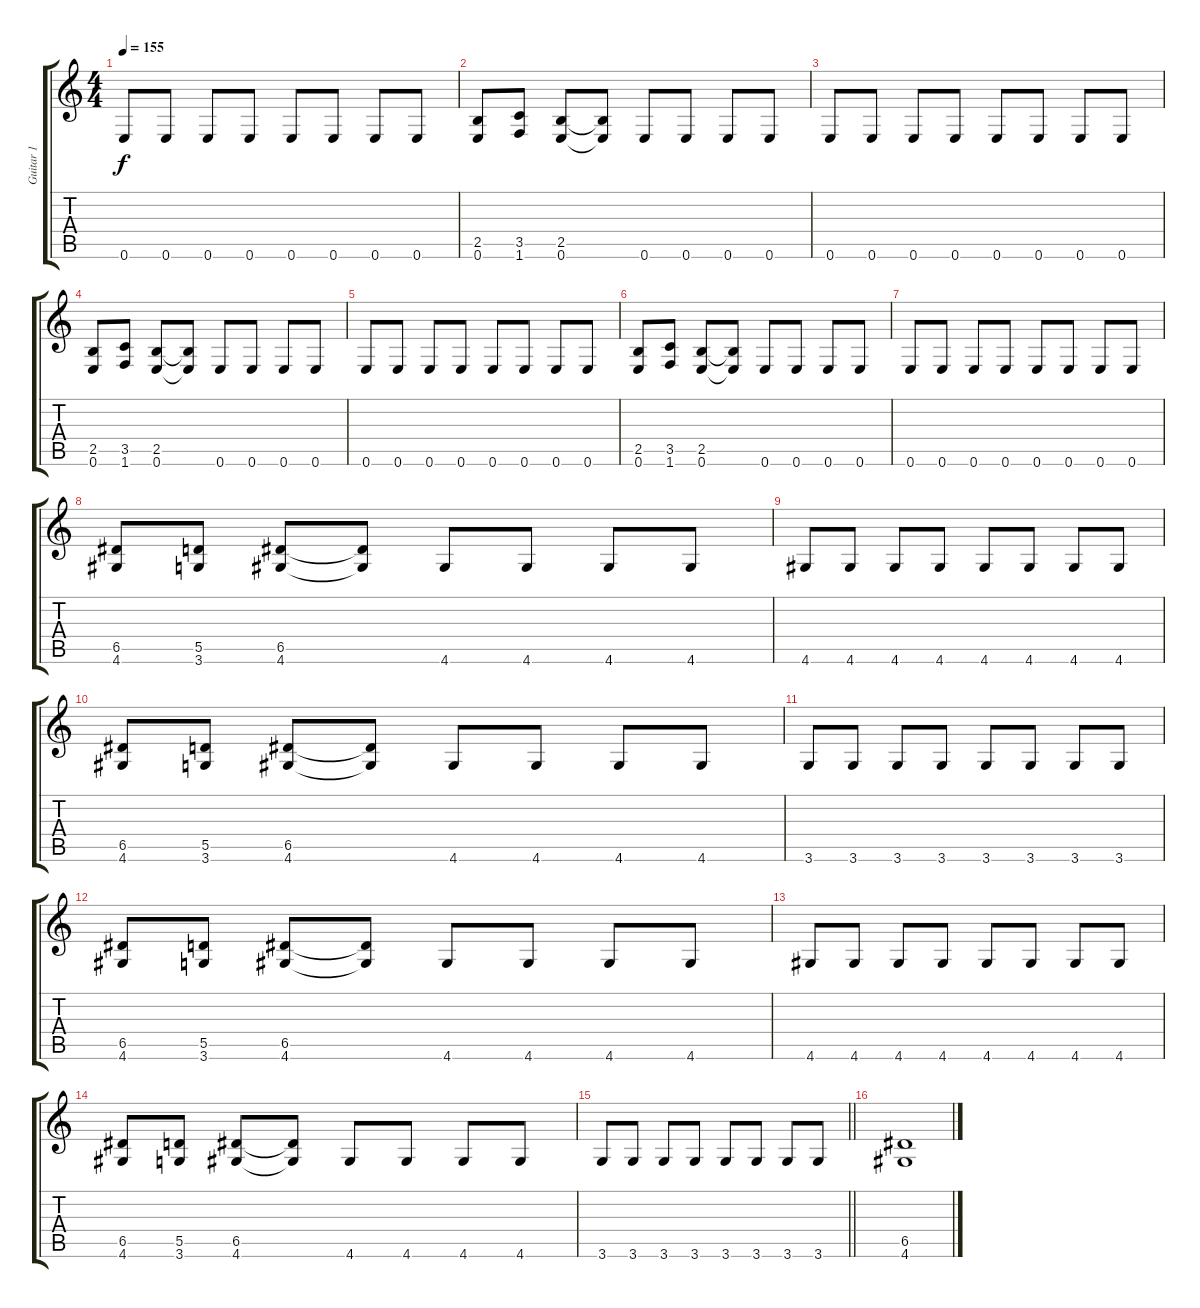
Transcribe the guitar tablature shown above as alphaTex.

\track ("Guitar 1" "Guitar 1") {instrument distortionguitar}
\staff {score tabs}
\tuning (E4 B3 G3 D3 A2 E2) {hide}
\ts (4 4)
\tempo 155
\clef g2
\ks c
0.6.8{dy f} 0.6.8 0.6.8 0.6.8 0.6.8 0.6.8 0.6.8 0.6.8 |
(2.5 0.6).8 (3.5 1.6).8 (2.5 0.6).8 (2.5{t} 0.6{t}).8 0.6.8 0.6.8 0.6.8 0.6.8 |
0.6.8 0.6.8 0.6.8 0.6.8 0.6.8 0.6.8 0.6.8 0.6.8 |
(2.5 0.6).8 (3.5 1.6).8 (2.5 0.6).8 (2.5{t} 0.6{t}).8 0.6.8 0.6.8 0.6.8 0.6.8 |
0.6.8 0.6.8 0.6.8 0.6.8 0.6.8 0.6.8 0.6.8 0.6.8 |
(2.5 0.6).8 (3.5 1.6).8 (2.5 0.6).8 (2.5{t} 0.6{t}).8 0.6.8 0.6.8 0.6.8 0.6.8 |
0.6.8 0.6.8 0.6.8 0.6.8 0.6.8 0.6.8 0.6.8 0.6.8 |
(6.5 4.6).8 (5.5 3.6).8 (6.5 4.6).8 (6.5{t} 4.6{t}).8 4.6.8 4.6.8 4.6.8 4.6.8 |
4.6.8 4.6.8 4.6.8 4.6.8 4.6.8 4.6.8 4.6.8 4.6.8 |
(6.5 4.6).8 (5.5 3.6).8 (6.5 4.6).8 (6.5{t} 4.6{t}).8 4.6.8 4.6.8 4.6.8 4.6.8 |
3.6.8 3.6.8 3.6.8 3.6.8 3.6.8 3.6.8 3.6.8 3.6.8 |
(6.5 4.6).8 (5.5 3.6).8 (6.5 4.6).8 (6.5{t} 4.6{t}).8 4.6.8 4.6.8 4.6.8 4.6.8 |
4.6.8 4.6.8 4.6.8 4.6.8 4.6.8 4.6.8 4.6.8 4.6.8 |
(6.5 4.6).8 (5.5 3.6).8 (6.5 4.6).8 (6.5{t} 4.6{t}).8 4.6.8 4.6.8 4.6.8 4.6.8 |
\barLineRight lightlight
3.6.8 3.6.8 3.6.8 3.6.8 3.6.8 3.6.8 3.6.8 3.6.8 |
(6.5 4.6).1
